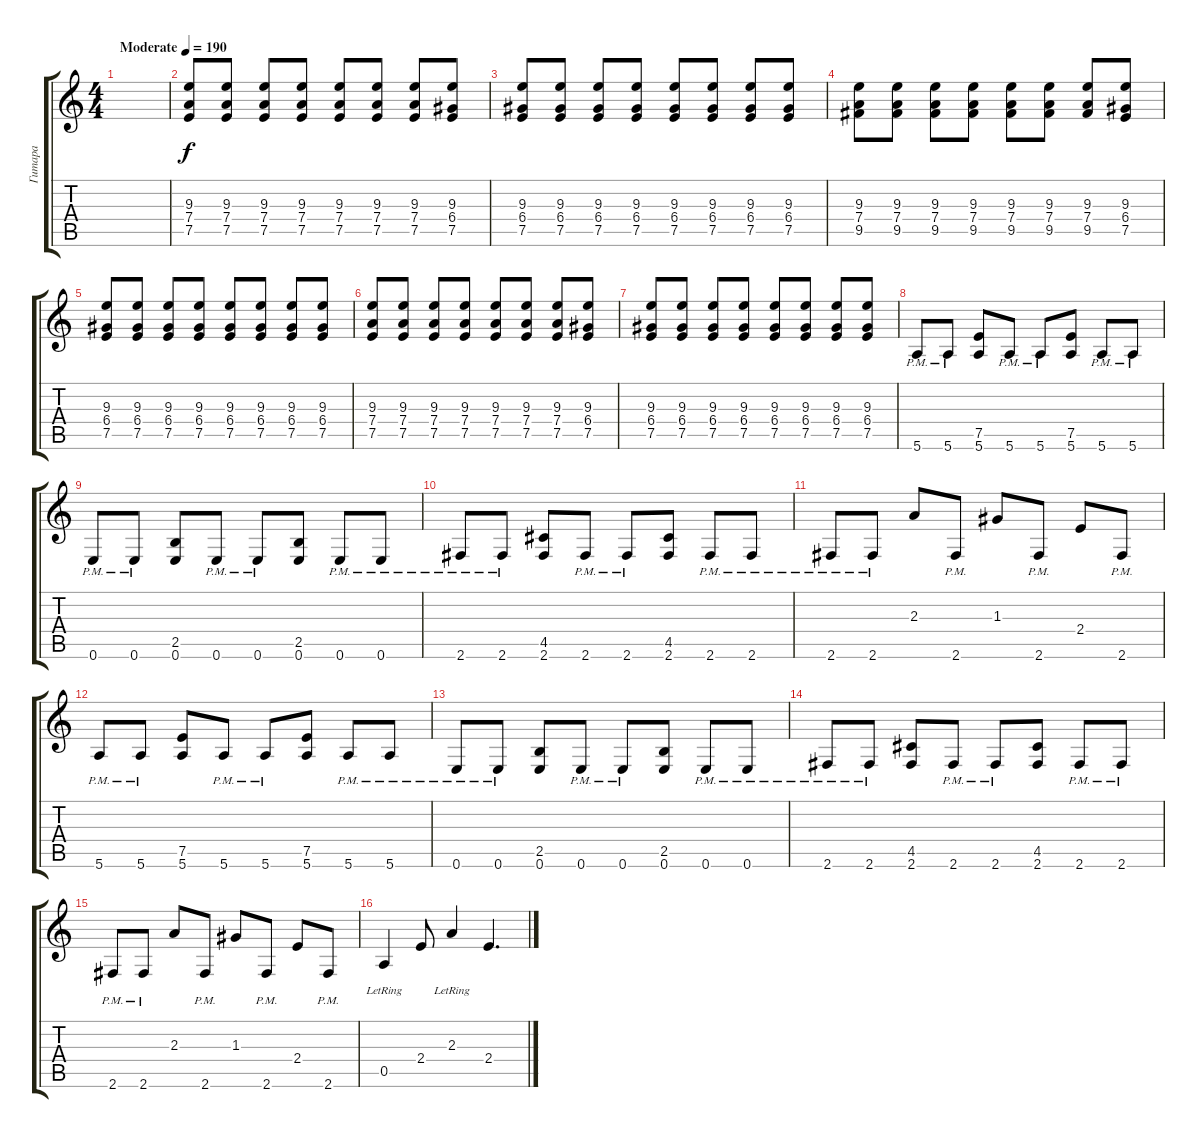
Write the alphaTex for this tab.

\track ("Гитара" "Гитара") {instrument distortionguitar}
\staff {score tabs}
\tuning (E4 B3 G3 D3 A2 E2) {hide}
\ts (4 4)
\tempo (190 "Moderate")
\clef g2
\ks c
|
(9.3 7.4 7.5).8 (9.3 7.4 7.5).8 (9.3 7.4 7.5).8 (9.3 7.4 7.5).8 (9.3 7.4 7.5).8 (9.3 7.4 7.5).8 (9.3 7.4 7.5).8 (9.3 6.4 7.5).8 |
(9.3 6.4 7.5).8 (9.3 6.4 7.5).8 (9.3 6.4 7.5).8 (9.3 6.4 7.5).8 (9.3 6.4 7.5).8 (9.3 6.4 7.5).8 (9.3 6.4 7.5).8 (9.3 6.4 7.5).8 |
(9.3 7.4 9.5).8 (9.3 7.4 9.5).8 (9.3 7.4 9.5).8 (9.3 7.4 9.5).8 (9.3 7.4 9.5).8 (9.3 7.4 9.5).8 (9.3 7.4 9.5).8 (9.3 6.4 7.5).8 |
(9.3 6.4 7.5).8 (9.3 6.4 7.5).8 (9.3 6.4 7.5).8 (9.3 6.4 7.5).8 (9.3 6.4 7.5).8 (9.3 6.4 7.5).8 (9.3 6.4 7.5).8 (9.3 6.4 7.5).8 |
(9.3 7.4 7.5).8 (9.3 7.4 7.5).8 (9.3 7.4 7.5).8 (9.3 7.4 7.5).8 (9.3 7.4 7.5).8 (9.3 7.4 7.5).8 (9.3 7.4 7.5).8 (9.3 6.4 7.5).8 |
(9.3 6.4 7.5).8 (9.3 6.4 7.5).8 (9.3 6.4 7.5).8 (9.3 6.4 7.5).8 (9.3 6.4 7.5).8 (9.3 6.4 7.5).8 (9.3 6.4 7.5).8 (9.3 6.4 7.5).8 |
5.6{pm}.8 5.6{pm}.8 (7.5 5.6).8 5.6{pm}.8 5.6{pm}.8 (7.5 5.6).8 5.6{pm}.8 5.6{pm}.8 |
0.6{pm}.8 0.6{pm}.8 (2.5 0.6).8 0.6{pm}.8 0.6{pm}.8 (2.5 0.6).8 0.6{pm}.8 0.6{pm}.8 |
2.6{pm}.8 2.6{pm}.8 (4.5 2.6).8 2.6{pm}.8 2.6{pm}.8 (4.5 2.6).8 2.6{pm}.8 2.6{pm}.8 |
2.6{pm}.8 2.6{pm}.8 2.3.8 2.6{pm}.8 1.3.8 2.6{pm}.8 2.4.8 2.6{pm}.8 |
5.6{pm}.8 5.6{pm}.8 (7.5 5.6).8 5.6{pm}.8 5.6{pm}.8 (7.5 5.6).8 5.6{pm}.8 5.6{pm}.8 |
0.6{pm}.8 0.6{pm}.8 (2.5 0.6).8 0.6{pm}.8 0.6{pm}.8 (2.5 0.6).8 0.6{pm}.8 0.6{pm}.8 |
2.6{pm}.8 2.6{pm}.8 (4.5 2.6).8 2.6{pm}.8 2.6{pm}.8 (4.5 2.6).8 2.6{pm}.8 2.6{pm}.8 |
2.6{pm}.8 2.6{pm}.8 2.3.8 2.6{pm}.8 1.3.8 2.6{pm}.8 2.4.8 2.6{pm}.8 |
0.5{lr}.4 2.4.8 2.3{lr}.4 2.4.4{d}
